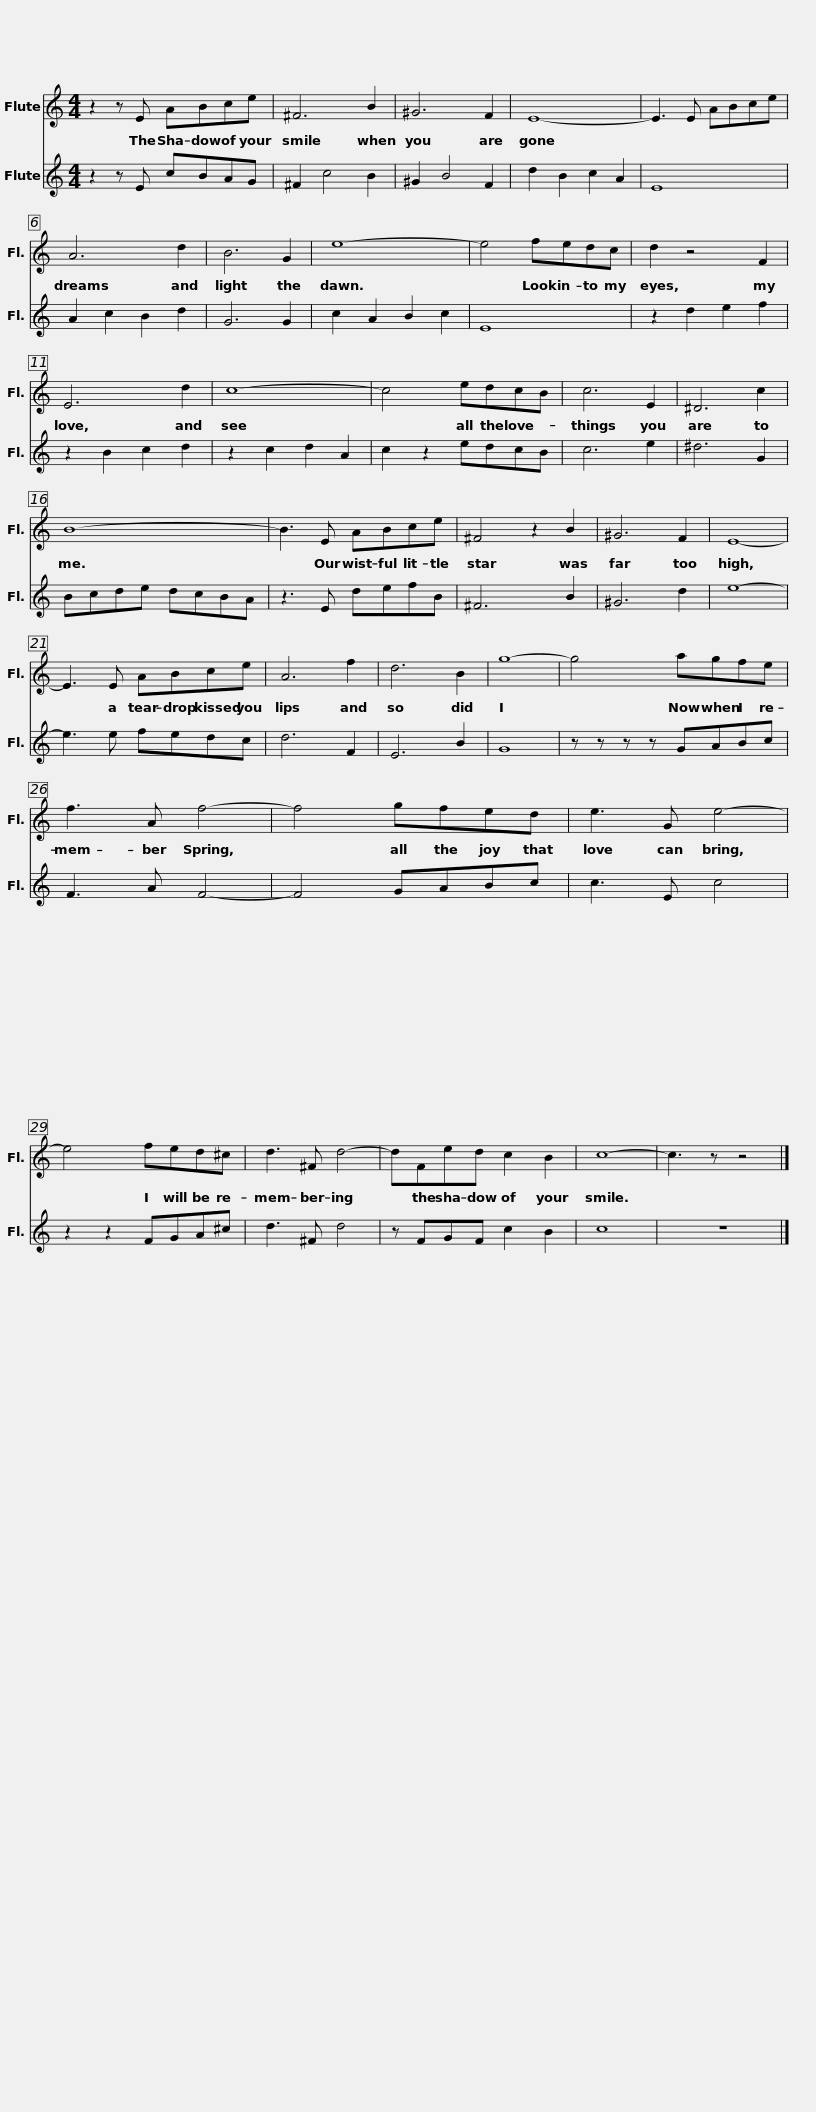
X:1
%%score 1 2
L:1/8
M:4/4
I:linebreak $
K:C
V:1 treble
V:2 treble
V:1
 z2 z E ABce | ^F6 B2 | ^G6 F2 | E8- | E3 E ABce | %5
 A6 d2 | B6 G2 |$ e8- | e4 fedc | d2 z4 F2 | %10
 E6 d2 | c8- | c4 edcB | c6 E2 | ^D6 c2 |$ %15
 B8- | B3 E ABce | ^F4 z2 B2 | ^G6 F2 | E8- | %20
 E3 E ABce | A6 f2 |$ d6 B2 | g8- | g4 agfe | %25
 f3 A f4- | f4 gfed | e3 G e4- | e4 fed^c |$ d3 ^F d4- | %30
 dFed c2 B2 | c8- | c3 z z4 |] %33
V:2
 z2 z E cBAG | ^F2 c4 B2 | ^G2 B4 F2 | d2 B2 c2 A2 | E8 | %5
 A2 c2 B2 d2 | G6 G2 |$ c2 A2 B2 c2 | E8 | z2 d2 e2 f2 | %10
 z2 B2 c2 d2 | z2 c2 d2 A2 | c2 z2 edcB | c6 e2 | ^d6 G2 |$ %15
 Bcde dcBA | z3 E defB | ^F6 B2 | ^G6 d2 | e8- | %20
 e3 e fedc | d6 F2 |$ E6 B2 | G8 | z z z z GABc | %25
 F3 A F4- | F4 GABc | c3 E c4 | z2 z2 FGA^c |$ d3 ^F d4 | %30
 z FGF c2 B2 | c8 | z8 |] %33
